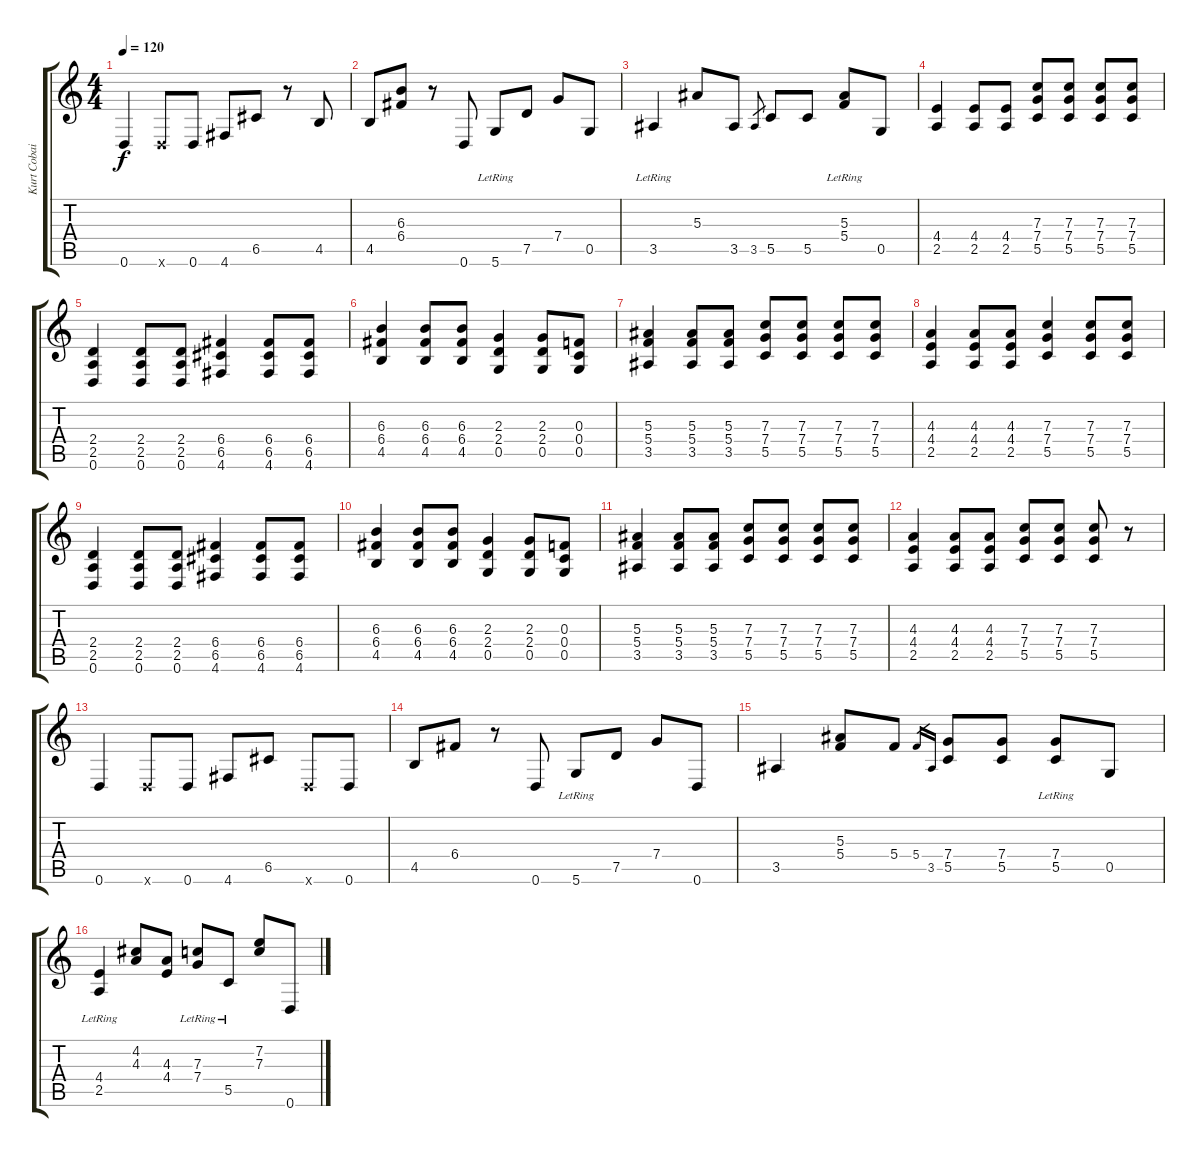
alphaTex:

\track ("Kurt Cobain : Guitar" "Kurt Cobai") {instrument electricguitarclean}
\staff {score tabs}
\tuning (D4 A3 F3 C3 G2 D2) {hide}
\ts (4 4)
\tempo 120
\clef g2
\ks c
0.6.4{dy f} 0.6{x}.8 0.6.8 4.6.8 6.5.8 r.8 4.5.8 |
4.5.8 (6.3 6.4).8 r.8 0.6.8 5.6{lr}.8 7.5.8 7.4.8 0.5.8 |
3.5{lr}.4 5.3.8 3.5.8 3.5.8{gr} 5.5.8 5.5.8 (5.3{lr} 5.4{lr}).8 0.5.8 |
(4.4 2.5).4 (4.4 2.5).8{volume 13 instrument distortionguitar} (4.4 2.5).8 (7.3 7.4 5.5).8 (7.3 7.4 5.5).8 (7.3 7.4 5.5).8 (7.3 7.4 5.5).8 |
(2.4 2.5 0.6).4 (2.4 2.5 0.6).8 (2.4 2.5 0.6).8 (6.4 6.5 4.6).4 (6.4 6.5 4.6).8 (6.4 6.5 4.6).8 |
(6.3 6.4 4.5).4 (6.3 6.4 4.5).8 (6.3 6.4 4.5).8 (2.3 2.4 0.5).4 (2.3 2.4 0.5).8 (0.3 0.4 0.5).8 |
(5.3 5.4 3.5).4 (5.3 5.4 3.5).8 (5.3 5.4 3.5).8 (7.3 7.4 5.5).8 (7.3 7.4 5.5).8 (7.3 7.4 5.5).8 (7.3 7.4 5.5).8 |
(4.3 4.4 2.5).4 (4.3 4.4 2.5).8 (4.3 4.4 2.5).8 (7.3 7.4 5.5).4 (7.3 7.4 5.5).8 (7.3 7.4 5.5).8 |
(2.4 2.5 0.6).4 (2.4 2.5 0.6).8 (2.4 2.5 0.6).8 (6.4 6.5 4.6).4 (6.4 6.5 4.6).8 (6.4 6.5 4.6).8 |
(6.3 6.4 4.5).4 (6.3 6.4 4.5).8 (6.3 6.4 4.5).8 (2.3 2.4 0.5).4 (2.3 2.4 0.5).8 (0.3 0.4 0.5).8 |
(5.3 5.4 3.5).4 (5.3 5.4 3.5).8 (5.3 5.4 3.5).8 (7.3 7.4 5.5).8 (7.3 7.4 5.5).8 (7.3 7.4 5.5).8 (7.3 7.4 5.5).8 |
(4.3 4.4 2.5).4 (4.3 4.4 2.5).8 (4.3 4.4 2.5).8 (7.3 7.4 5.5).8 (7.3 7.4 5.5).8 (7.3 7.4 5.5).8 r.8 |
0.6.4{volume 12 instrument electricguitarclean} 0.6{x}.8 0.6.8 4.6.8 6.5.8 0.6{x}.8 0.6.8 |
4.5.8 6.4.8 r.8 0.6.8 5.6{lr}.8 7.5.8 7.4.8 0.6.8 |
3.5.4 (5.3 5.4).8 5.4.8 5.4.16{gr} 3.5.16{gr} (7.4 5.5).8 (7.4 5.5).8 (7.4{lr} 5.5).8 0.5.8 |
(4.4 2.5{lr}).4 (4.2 4.3).8 (4.3 4.4).8 (7.3 7.4{lr}).8 5.5{lr}.8 (7.2 7.3).8 0.6.8
